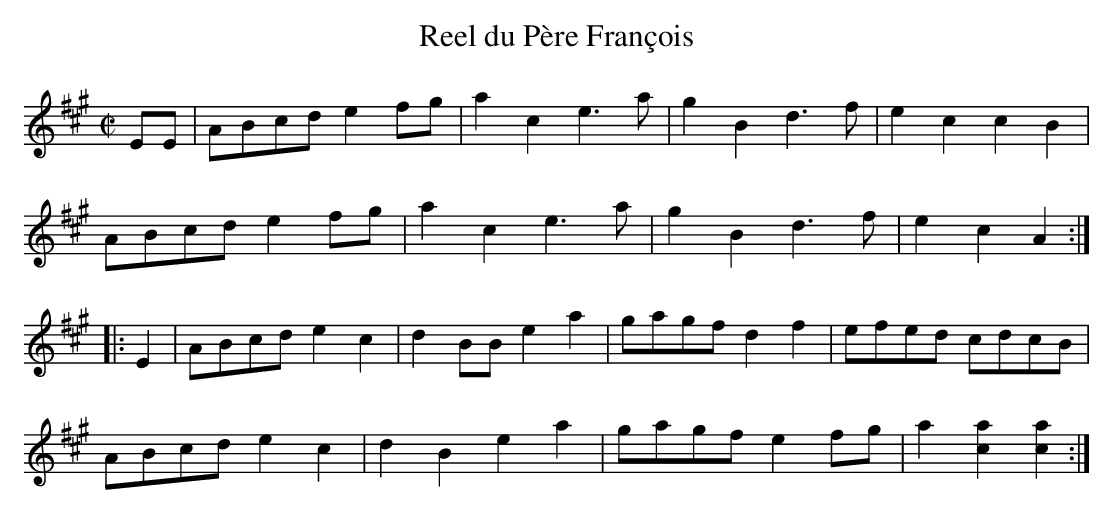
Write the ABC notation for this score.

X:1
T:Reel du Père François
M:C|
L:1/8
K:A
EE|ABcd e2fg|a2c2e3a|g2B2d3f|e2c2c2B2|
ABcd e2fg|a2c2e3a|g2B2d3f|e2c2 A2:|
|:E2|ABcd e2c2|d2BBe2a2|gagf d2f2|efed cdcB|
ABcd e2c2|d2B2 e2a2|gagf e2fg|a2[c2a2][c2a2]:|
